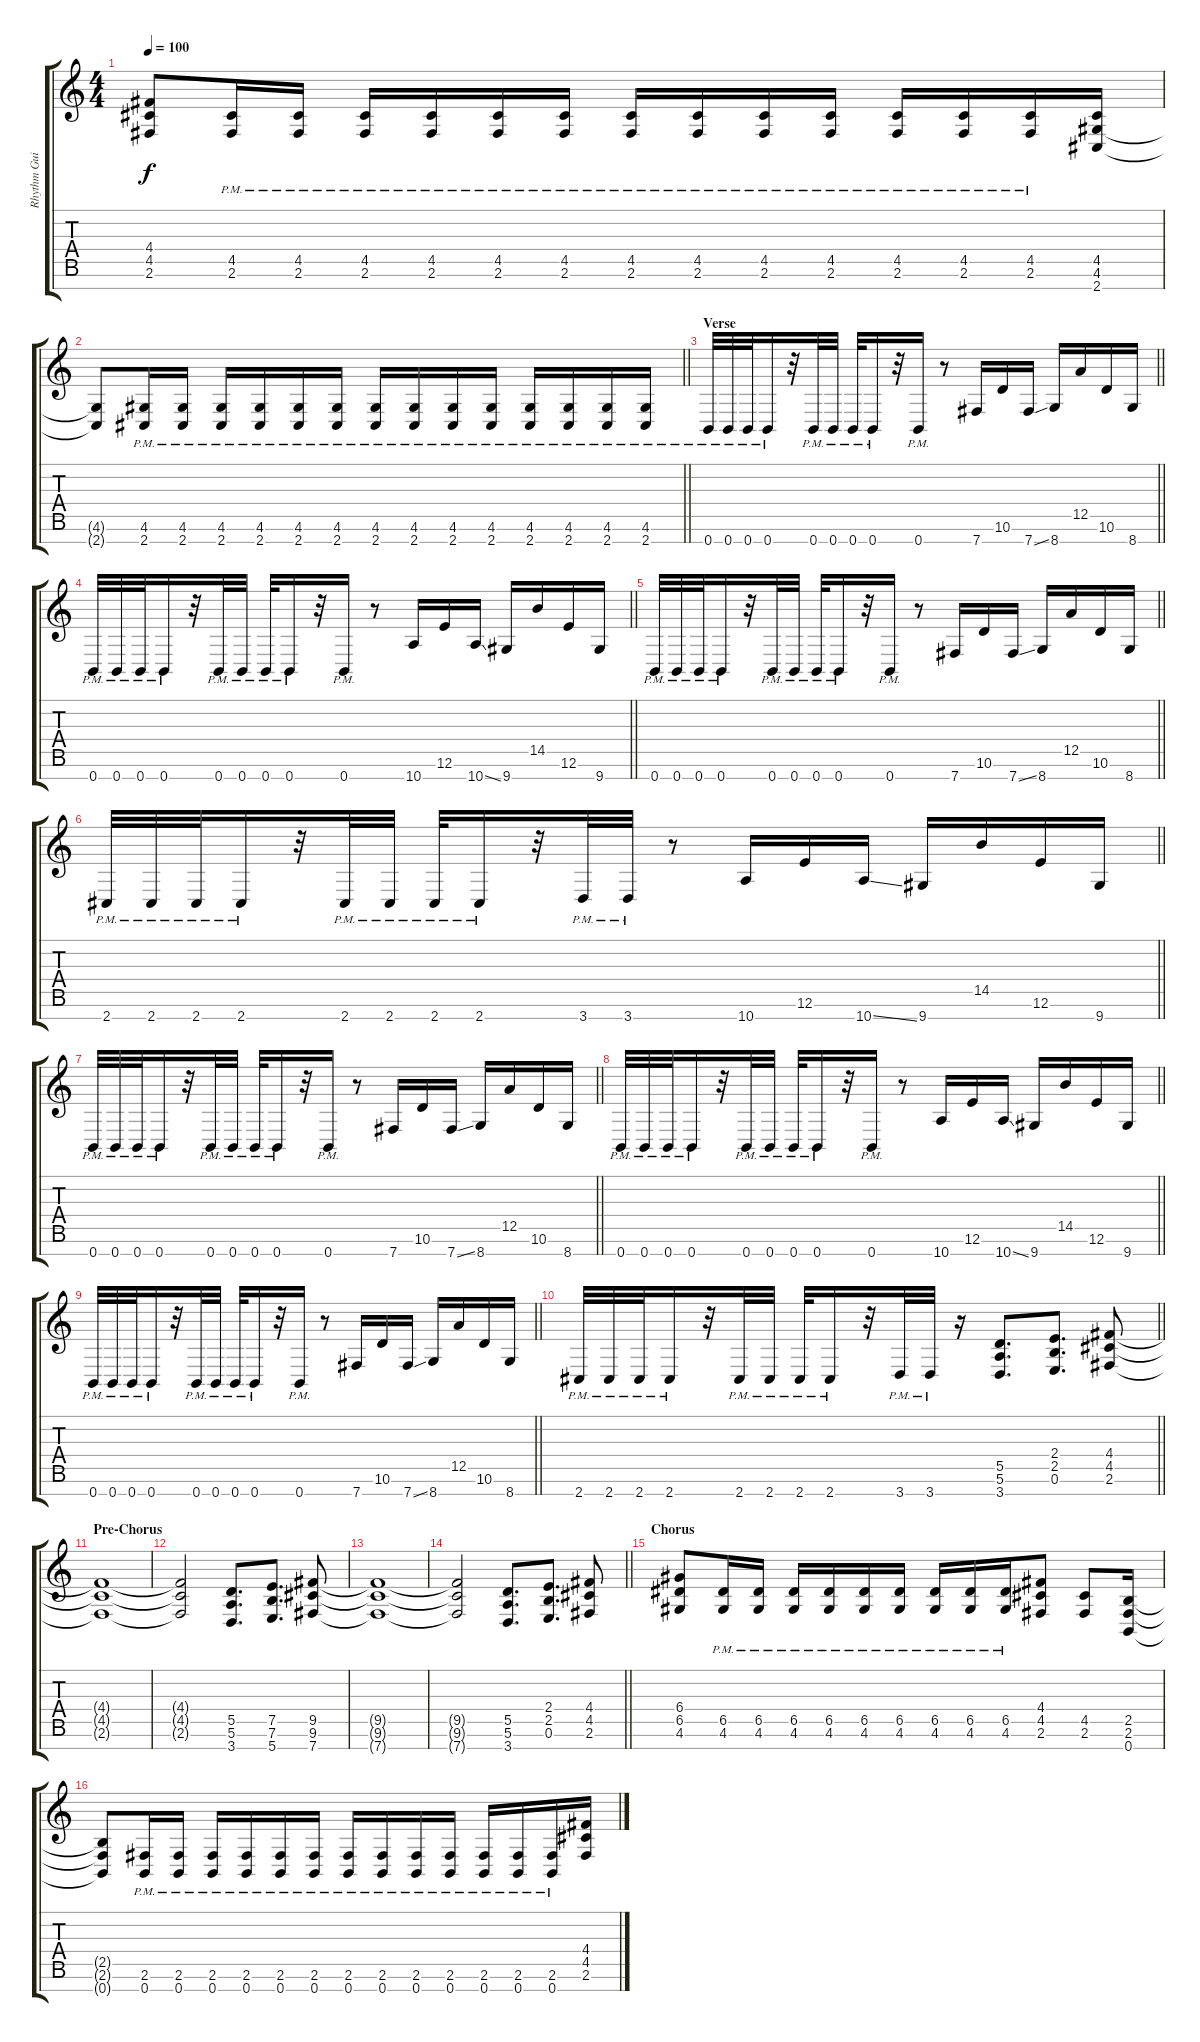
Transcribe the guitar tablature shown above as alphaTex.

\track ("Rhythm Guitar" "Rhythm Gui") {instrument distortionguitar}
\staff {score tabs}
\tuning (E4 B3 G3 D3 A2 E2 B1) {hide}
\ts (4 4)
\tempo 100
\clef g2
\ks c
(4.4{t} 4.5{t} 2.6{t}).8{dy f} (4.5{pm} 2.6{pm}).16 (4.5 2.6{pm}).16 (4.5{pm} 2.6{pm}).16 (4.5{pm} 2.6{pm}).16 (4.5{pm} 2.6{pm}).16 (4.5{pm} 2.6{pm}).16 (4.5{pm} 2.6{pm}).16 (4.5{pm} 2.6{pm}).16 (4.5{pm} 2.6{pm}).16 (4.5{pm} 2.6{pm}).16 (4.5{pm} 2.6{pm}).16 (4.5{pm} 2.6{pm}).16 (4.5{pm} 2.6{pm}).16 (4.5 4.6 2.7).16 |
\barLineRight lightlight
(4.6{t} 2.7{t}).8 (4.6{pm} 2.7{pm}).16 (4.6{pm} 2.7{pm}).16 (4.6{pm} 2.7{pm}).16 (4.6{pm} 2.7{pm}).16 (4.6{pm} 2.7{pm}).16 (4.6{pm} 2.7{pm}).16 (4.6{pm} 2.7{pm}).16 (4.6{pm} 2.7{pm}).16 (4.6{pm} 2.7{pm}).16 (4.6{pm} 2.7{pm}).16 (4.6{pm} 2.7{pm}).16 (4.6{pm} 2.7{pm}).16 (4.6{pm} 2.7{pm}).16 (4.6{pm} 2.7{pm}).16 |
\section ("" "Verse")
\barLineRight lightlight
0.7{pm}.32 0.7{pm}.32 0.7{pm}.32 0.7{pm}.16 r.32 0.7{pm}.32 0.7{pm}.32 0.7{pm}.32 0.7{pm}.16 r.32 0.7{pm}.16 r.8 7.7.16 10.6.16 7.7{ss}.16 8.7.16 12.5.16 10.6.16 8.7.16 |
\barLineRight lightlight
0.7{pm}.32 0.7{pm}.32 0.7{pm}.32 0.7{pm}.16 r.32 0.7{pm}.32 0.7{pm}.32 0.7{pm}.32 0.7{pm}.16 r.32 0.7{pm}.16 r.8 10.7.16 12.6.16 10.7{ss}.16 9.7.16 14.5.16 12.6.16 9.7.16 |
\barLineRight lightlight
0.7{pm}.32 0.7{pm}.32 0.7{pm}.32 0.7{pm}.16 r.32 0.7{pm}.32 0.7{pm}.32 0.7{pm}.32 0.7{pm}.16 r.32 0.7{pm}.16 r.8 7.7.16 10.6.16 7.7{ss}.16 8.7.16 12.5.16 10.6.16 8.7.16 |
\barLineRight lightlight
2.7{pm}.32 2.7{pm}.32 2.7{pm}.32 2.7{pm}.16 r.32 2.7{pm}.32 2.7{pm}.32 2.7{pm}.32 2.7{pm}.16 r.32 3.7{pm}.32 3.7{pm}.32 r.8 10.7.16 12.6.16 10.7{ss}.16 9.7.16 14.5.16 12.6.16 9.7.16 |
\barLineRight lightlight
0.7{pm}.32 0.7{pm}.32 0.7{pm}.32 0.7{pm}.16 r.32 0.7{pm}.32 0.7{pm}.32 0.7{pm}.32 0.7{pm}.16 r.32 0.7{pm}.16 r.8 7.7.16 10.6.16 7.7{ss}.16 8.7.16 12.5.16 10.6.16 8.7.16 |
\barLineRight lightlight
0.7{pm}.32 0.7{pm}.32 0.7{pm}.32 0.7{pm}.16 r.32 0.7{pm}.32 0.7{pm}.32 0.7{pm}.32 0.7{pm}.16 r.32 0.7{pm}.16 r.8 10.7.16 12.6.16 10.7{ss}.16 9.7.16 14.5.16 12.6.16 9.7.16 |
\barLineRight lightlight
0.7{pm}.32 0.7{pm}.32 0.7{pm}.32 0.7{pm}.16 r.32 0.7{pm}.32 0.7{pm}.32 0.7{pm}.32 0.7{pm}.16 r.32 0.7{pm}.16 r.8 7.7.16 10.6.16 7.7{ss}.16 8.7.16 12.5.16 10.6.16 8.7.16 |
\barLineRight lightlight
2.7{pm}.32 2.7{pm}.32 2.7{pm}.32 2.7{pm}.16 r.32 2.7{pm}.32 2.7{pm}.32 2.7{pm}.32 2.7{pm}.16 r.32 3.7{pm}.32 3.7{pm}.32 r.16 (5.5 5.6 3.7).8{d} (2.4 2.5 0.6).8{d} (4.4 4.5 2.6).8 |
\section ("" "Pre-Chorus")
(4.4{t} 4.5{t} 2.6{t}).1 |
(4.4{t} 4.5{t} 2.6{t}).2 (5.5 5.6 3.7).8{d} (7.5 7.6 5.7).8{d} (9.5 9.6 7.7).8 |
(9.5{t} 9.6{t} 7.7{t}).1 |
\barLineRight lightlight
(9.5{t} 9.6{t} 7.7{t}).2 (5.5 5.6 3.7).8{d} (2.4 2.5 0.6).8{d} (4.4 4.5 2.6).8 |
\section ("" "Chorus")
(6.4 6.5 4.6).8 (6.5{pm} 4.6{pm}).16 (6.5{pm} 4.6{pm}).16 (6.5{pm} 4.6{pm}).16 (6.5{pm} 4.6{pm}).16 (6.5{pm} 4.6{pm}).16 (6.5{pm} 4.6{pm}).16 (6.5{pm} 4.6{pm}).16 (6.5{pm} 4.6{pm}).16 (6.5{pm} 4.6{pm}).16 (4.4 4.5 2.6).8 (4.5 2.6).8 (2.5 2.6 0.7).16 |
(2.5{t} 2.6{t} 0.7{t}).8 (2.6{pm} 0.7{pm}).16 (2.6{pm} 0.7{pm}).16 (2.6{pm} 0.7{pm}).16 (2.6{pm} 0.7{pm}).16 (2.6{pm} 0.7{pm}).16 (2.6{pm} 0.7{pm}).16 (2.6{pm} 0.7{pm}).16 (2.6{pm} 0.7{pm}).16 (2.6{pm} 0.7{pm}).16 (2.6{pm} 0.7{pm}).16 (2.6{pm} 0.7{pm}).16 (2.6{pm} 0.7{pm}).16 (2.6{pm} 0.7{pm}).16 (4.4 4.5 2.6).16
